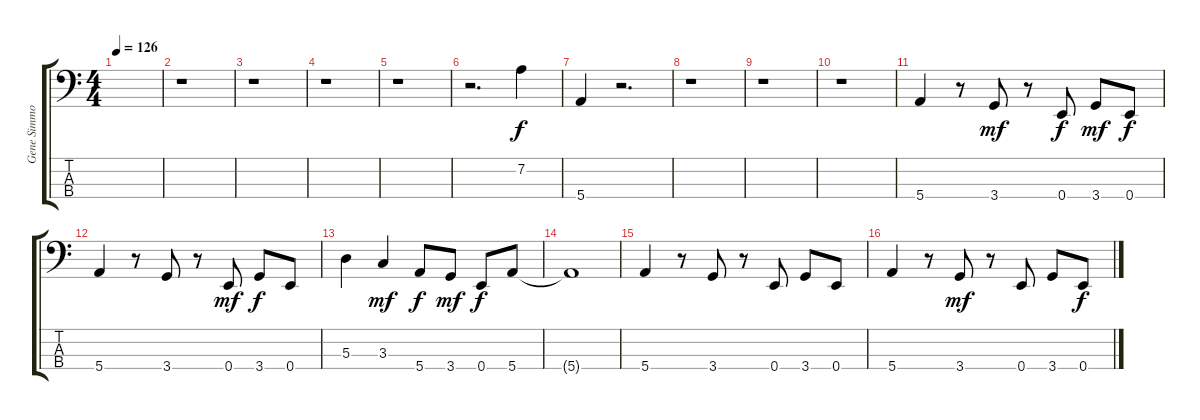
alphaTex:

\track ("Gene Simmons" "Gene Simmo") {instrument electricbasspick}
\staff {score tabs}
\tuning (G2 D2 A1 E1) {hide}
\ts (4 4)
\tempo 126
\clef f4
\ks c
|
r.1 |
r.1 |
r.1 |
r.1 |
r.2{d} 7.2.4 |
5.4.4 r.2{d} |
r.1 |
r.1 |
r.1 |
5.4.4 r.8 3.4.8{dy mf} r.8 0.4.8{dy f} 3.4.8{dy mf} 0.4.8{dy f} |
5.4.4 r.8 3.4.8 r.8 0.4.8{dy mf} 3.4.8{dy f} 0.4.8 |
5.3.4 3.3.4{dy mf} 5.4.8{dy f} 3.4.8{dy mf} 0.4.8{dy f} 5.4.8 |
5.4{t}.1 |
5.4.4 r.8 3.4.8 r.8 0.4.8 3.4.8 0.4.8 |
5.4.4 r.8 3.4.8{dy mf} r.8 0.4.8 3.4.8 0.4.8{dy f}
